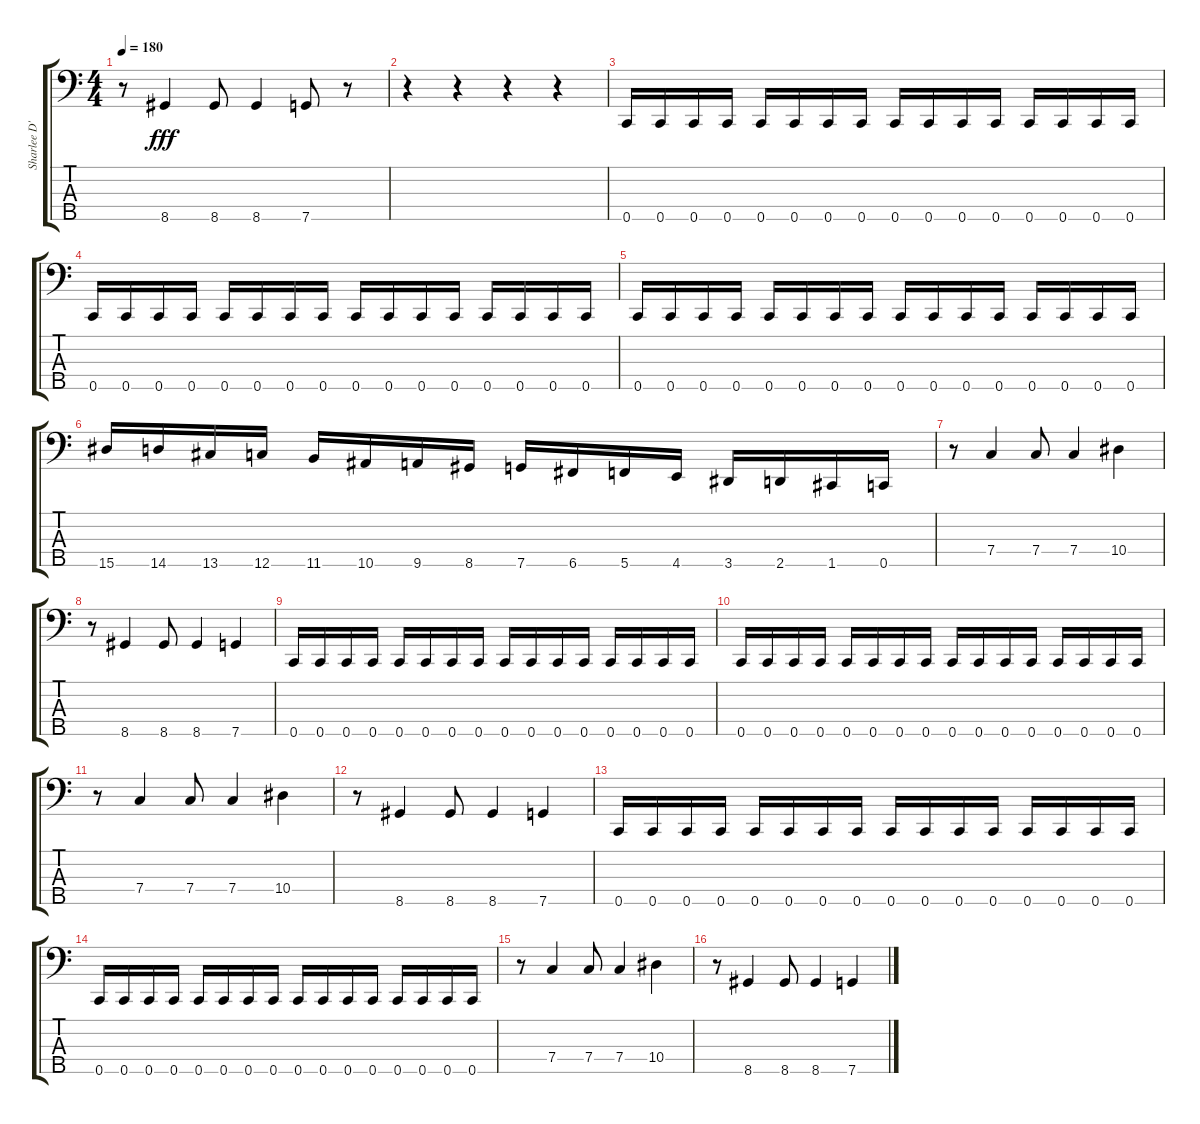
\track ("Sharlee D'Angelo" "Sharlee D'") {instrument electricbasspick}
\staff {score tabs}
\tuning (Ab2 Eb2 Bb1 F1 C1) {hide}
\ts (4 4)
\tempo 180
\clef f4
\ks c
r.8{dy fff} 8.5.4 8.5.8 8.5.4 7.5.8 r.8 |
r.4 r.4 r.4 r.4 |
0.5.16 0.5.16 0.5.16 0.5.16 0.5.16 0.5.16 0.5.16 0.5.16 0.5.16 0.5.16 0.5.16 0.5.16 0.5.16 0.5.16 0.5.16 0.5.16 |
0.5.16 0.5.16 0.5.16 0.5.16 0.5.16 0.5.16 0.5.16 0.5.16 0.5.16 0.5.16 0.5.16 0.5.16 0.5.16 0.5.16 0.5.16 0.5.16 |
0.5.16 0.5.16 0.5.16 0.5.16 0.5.16 0.5.16 0.5.16 0.5.16 0.5.16 0.5.16 0.5.16 0.5.16 0.5.16 0.5.16 0.5.16 0.5.16 |
15.5.16 14.5.16 13.5.16 12.5.16 11.5.16 10.5.16 9.5.16 8.5.16 7.5.16 6.5.16 5.5.16 4.5.16 3.5.16 2.5.16 1.5.16 0.5.16 |
r.8 7.4.4 7.4.8 7.4.4 10.4.4 |
r.8 8.5.4 8.5.8 8.5.4 7.5.4 |
0.5.16 0.5.16 0.5.16 0.5.16 0.5.16 0.5.16 0.5.16 0.5.16 0.5.16 0.5.16 0.5.16 0.5.16 0.5.16 0.5.16 0.5.16 0.5.16 |
0.5.16 0.5.16 0.5.16 0.5.16 0.5.16 0.5.16 0.5.16 0.5.16 0.5.16 0.5.16 0.5.16 0.5.16 0.5.16 0.5.16 0.5.16 0.5.16 |
r.8 7.4.4 7.4.8 7.4.4 10.4.4 |
r.8 8.5.4 8.5.8 8.5.4 7.5.4 |
0.5.16 0.5.16 0.5.16 0.5.16 0.5.16 0.5.16 0.5.16 0.5.16 0.5.16 0.5.16 0.5.16 0.5.16 0.5.16 0.5.16 0.5.16 0.5.16 |
0.5.16 0.5.16 0.5.16 0.5.16 0.5.16 0.5.16 0.5.16 0.5.16 0.5.16 0.5.16 0.5.16 0.5.16 0.5.16 0.5.16 0.5.16 0.5.16 |
r.8 7.4.4 7.4.8 7.4.4 10.4.4 |
r.8 8.5.4 8.5.8 8.5.4 7.5.4
